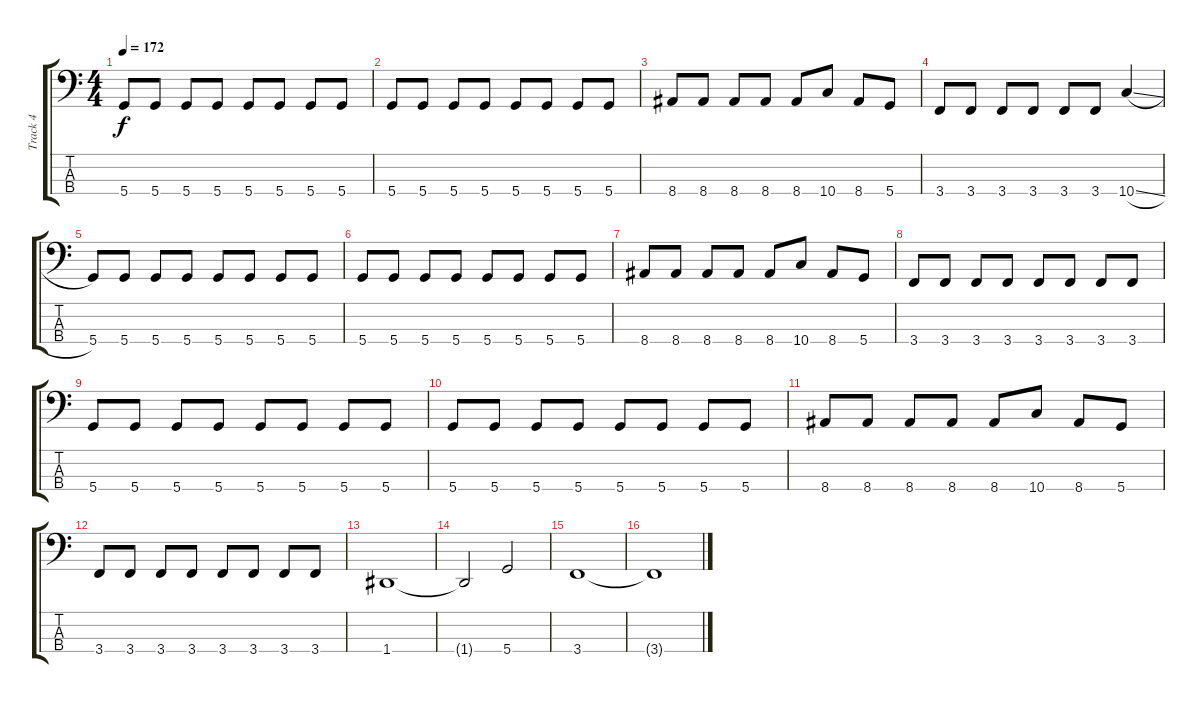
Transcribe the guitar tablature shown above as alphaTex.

\track ("Track 4" "Track 4") {instrument electricbassfinger}
\staff {score tabs}
\tuning (G2 D2 A1 D1) {hide}
\ts (4 4)
\tempo 172
\clef f4
\ks c
5.4.8{dy f} 5.4.8 5.4.8 5.4.8 5.4.8 5.4.8 5.4.8 5.4.8 |
5.4.8 5.4.8 5.4.8 5.4.8 5.4.8 5.4.8 5.4.8 5.4.8 |
8.4.8 8.4.8 8.4.8 8.4.8 8.4.8 10.4.8 8.4.8 5.4.8 |
3.4.8 3.4.8 3.4.8 3.4.8 3.4.8 3.4.8 10.4{sl}.4 |
5.4.8 5.4.8 5.4.8 5.4.8 5.4.8 5.4.8 5.4.8 5.4.8 |
5.4.8 5.4.8 5.4.8 5.4.8 5.4.8 5.4.8 5.4.8 5.4.8 |
8.4.8 8.4.8 8.4.8 8.4.8 8.4.8 10.4.8 8.4.8 5.4.8 |
3.4.8 3.4.8 3.4.8 3.4.8 3.4.8 3.4.8 3.4.8 3.4.8 |
5.4.8 5.4.8 5.4.8 5.4.8 5.4.8 5.4.8 5.4.8 5.4.8 |
5.4.8 5.4.8 5.4.8 5.4.8 5.4.8 5.4.8 5.4.8 5.4.8 |
8.4.8 8.4.8 8.4.8 8.4.8 8.4.8 10.4.8 8.4.8 5.4.8 |
3.4.8 3.4.8 3.4.8 3.4.8 3.4.8 3.4.8 3.4.8 3.4.8 |
1.4.1 |
1.4{t}.2 5.4.2 |
3.4.1 |
3.4{t}.1
